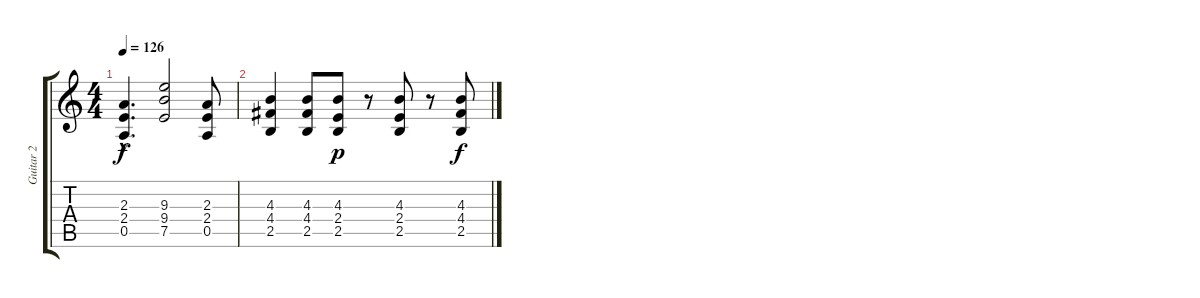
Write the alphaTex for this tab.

\track ("Guitar 2" "Guitar 2") {instrument overdrivenguitar}
\staff {score tabs}
\tuning (E4 B3 G3 D3 A2 E2) {hide}
\ts (4 4)
\tempo 126
\clef g2
\ks c
(2.3{hac} 2.4{hac} 0.5{hac}).4{d dy f} (9.3 9.4 7.5).2 (2.3 2.4 0.5).8 |
(4.3 4.4 2.5).4 (4.3 4.4 2.5).8 (4.3 2.4 2.5).8{dy p} r.8 (4.3 2.4 2.5).8 r.8 (4.3 4.4 2.5).8{dy f}
